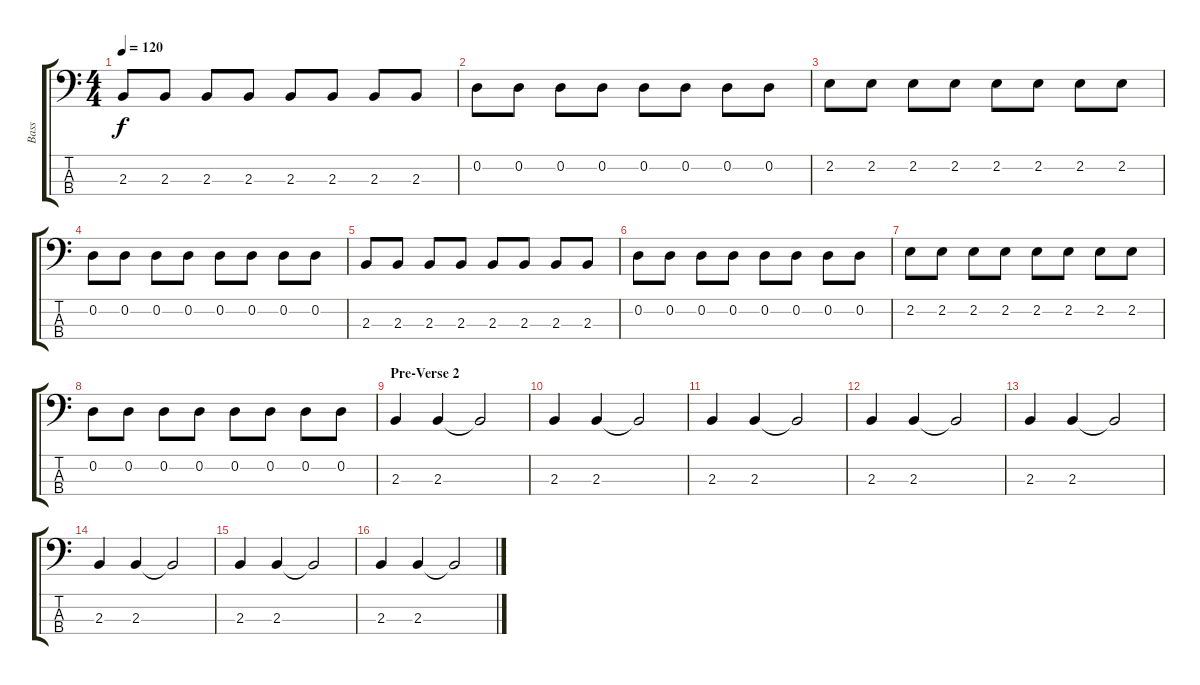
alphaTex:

\track ("Bass" "Bass") {instrument electricbassfinger}
\staff {score tabs}
\tuning (G2 D2 A1 D1) {hide}
\ts (4 4)
\tempo 120
\clef f4
\ks c
2.3.8{dy f} 2.3.8 2.3.8 2.3.8 2.3.8 2.3.8 2.3.8 2.3.8 |
0.2.8 0.2.8 0.2.8 0.2.8 0.2.8 0.2.8 0.2.8 0.2.8 |
2.2.8 2.2.8 2.2.8 2.2.8 2.2.8 2.2.8 2.2.8 2.2.8 |
0.2.8 0.2.8 0.2.8 0.2.8 0.2.8 0.2.8 0.2.8 0.2.8 |
2.3.8 2.3.8 2.3.8 2.3.8 2.3.8 2.3.8 2.3.8 2.3.8 |
0.2.8 0.2.8 0.2.8 0.2.8 0.2.8 0.2.8 0.2.8 0.2.8 |
2.2.8 2.2.8 2.2.8 2.2.8 2.2.8 2.2.8 2.2.8 2.2.8 |
0.2.8 0.2.8 0.2.8 0.2.8 0.2.8 0.2.8 0.2.8 0.2.8 |
\section ("" "Pre-Verse 2")
2.3.4 2.3.4 2.3{t}.2 |
2.3.4 2.3.4 2.3{t}.2 |
2.3.4 2.3.4 2.3{t}.2 |
2.3.4 2.3.4 2.3{t}.2 |
2.3.4 2.3.4 2.3{t}.2 |
2.3.4 2.3.4 2.3{t}.2 |
2.3.4 2.3.4 2.3{t}.2 |
2.3.4 2.3.4 2.3{t}.2
